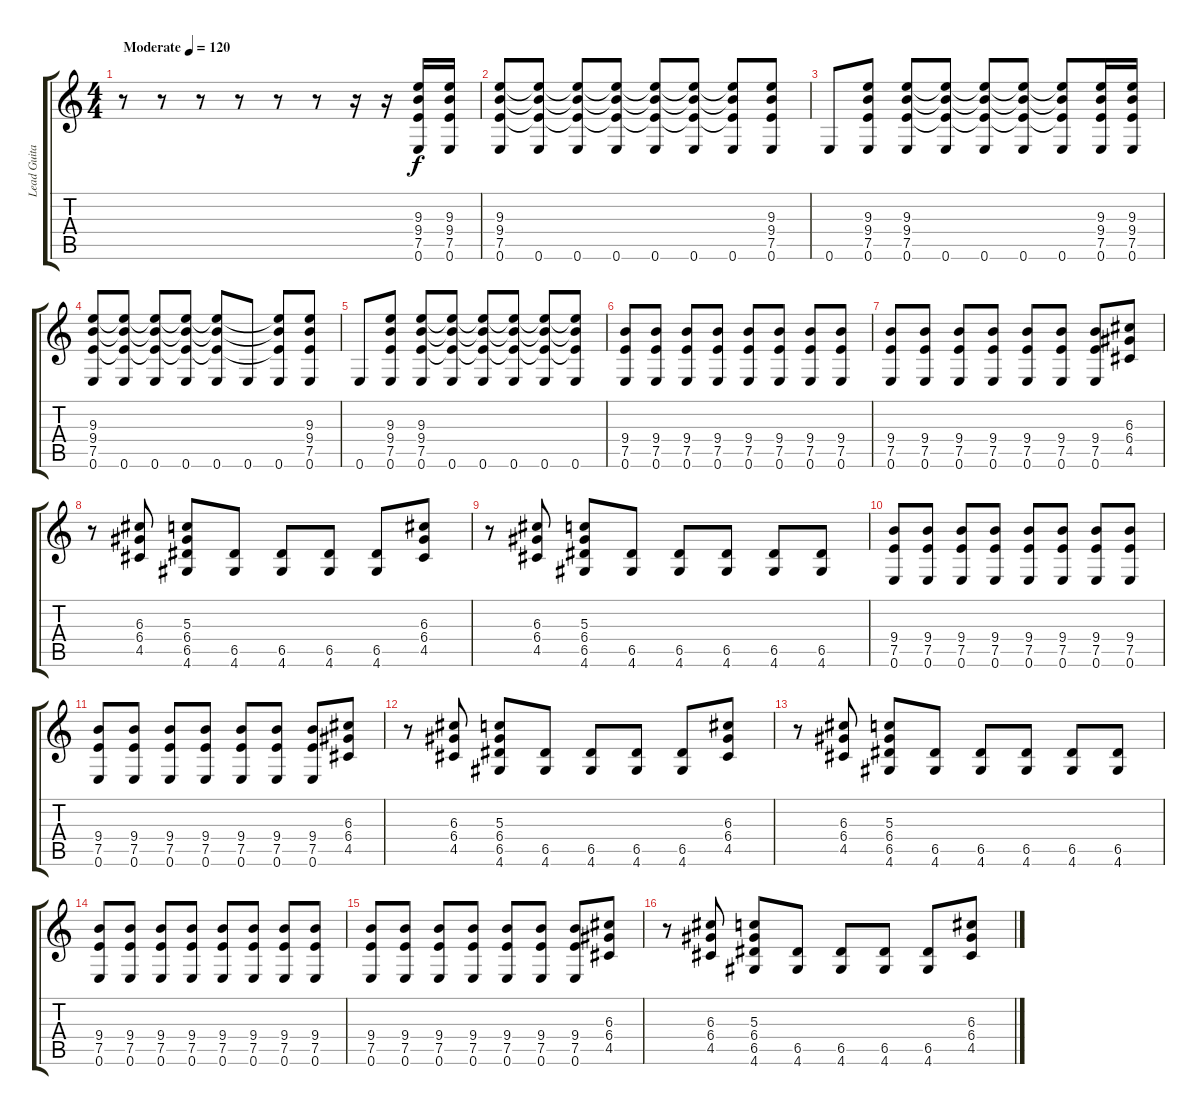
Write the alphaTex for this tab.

\track ("Lead Guitar" "Lead Guita") {instrument acousticguitarsteel}
\staff {score tabs}
\tuning (E4 B3 G3 D3 A2 E2) {hide}
\ts (4 4)
\tempo (120 "Moderate")
\clef g2
\ks c
r.8{dy f instrument acousticguitarsteel} r.8 r.8 r.8 r.8 r.8 r.16 r.16 (9.3 9.4 7.5 0.6).16 (9.3 9.4 7.5 0.6).16 |
(9.3 9.4 7.5 0.6).8 (9.3{t} 9.4{t} 7.5{t} 0.6).8 (9.3{t} 9.4{t} 7.5{t} 0.6).8 (9.3{t} 9.4{t} 7.5{t} 0.6).8 (9.3{t} 9.4{t} 7.5{t} 0.6).8 (9.3{t} 9.4{t} 7.5{t} 0.6).8 (9.3{t} 9.4{t} 7.5{t} 0.6).8 (9.3 9.4 7.5 0.6).8 |
0.6.8 (9.3 9.4 7.5 0.6).8 (9.3 9.4 7.5 0.6).8 (9.3{t} 9.4{t} 7.5{t} 0.6).8 (9.3{t} 9.4{t} 7.5{t} 0.6).8 (9.3{t} 9.4{t} 7.5{t} 0.6).8 (9.3{t} 9.4{t} 7.5{t} 0.6).8 (9.3 9.4 7.5 0.6).16 (9.3 9.4 7.5 0.6).16 |
(9.3 9.4 7.5 0.6).8 (9.3{t} 9.4{t} 7.5{t} 0.6).8 (9.3{t} 9.4{t} 7.5{t} 0.6).8 (9.3{t} 9.4{t} 7.5{t} 0.6).8 (9.3{t} 9.4{t} 7.5{t} 0.6).8 0.6.8 (9.3{t} 9.4{t} 7.5{t} 0.6).8 (9.3 9.4 7.5 0.6).8 |
0.6.8 (9.3 9.4 7.5 0.6).8 (9.3 9.4 7.5 0.6).8 (9.3{t} 9.4{t} 7.5{t} 0.6).8 (9.3{t} 9.4{t} 7.5{t} 0.6).8 (9.3{t} 9.4{t} 7.5{t} 0.6).8 (9.3{t} 9.4{t} 7.5{t} 0.6).8 (9.3{t} 9.4{t} 7.5{t} 0.6).8 |
(9.4 7.5 0.6).8 (9.4 7.5 0.6).8 (9.4 7.5 0.6).8 (9.4 7.5 0.6).8 (9.4 7.5 0.6).8 (9.4 7.5 0.6).8 (9.4 7.5 0.6).8 (9.4 7.5 0.6).8 |
(9.4 7.5 0.6).8 (9.4 7.5 0.6).8 (9.4 7.5 0.6).8 (9.4 7.5 0.6).8 (9.4 7.5 0.6).8 (9.4 7.5 0.6).8 (9.4 7.5 0.6).8 (6.3 6.4 4.5).8 |
r.8 (6.3 6.4 4.5).8 (5.3 6.4 6.5 4.6).8 (6.5 4.6).8 (6.5 4.6).8 (6.5 4.6).8 (6.5 4.6).8 (6.3 6.4 4.5).8 |
r.8 (6.3 6.4 4.5).8 (5.3 6.4 6.5 4.6).8 (6.5 4.6).8 (6.5 4.6).8 (6.5 4.6).8 (6.5 4.6).8 (6.5 4.6).8 |
(9.4 7.5 0.6).8 (9.4 7.5 0.6).8 (9.4 7.5 0.6).8 (9.4 7.5 0.6).8 (9.4 7.5 0.6).8 (9.4 7.5 0.6).8 (9.4 7.5 0.6).8 (9.4 7.5 0.6).8 |
(9.4 7.5 0.6).8 (9.4 7.5 0.6).8 (9.4 7.5 0.6).8 (9.4 7.5 0.6).8 (9.4 7.5 0.6).8 (9.4 7.5 0.6).8 (9.4 7.5 0.6).8 (6.3 6.4 4.5).8 |
r.8 (6.3 6.4 4.5).8 (5.3 6.4 6.5 4.6).8 (6.5 4.6).8 (6.5 4.6).8 (6.5 4.6).8 (6.5 4.6).8 (6.3 6.4 4.5).8 |
r.8 (6.3 6.4 4.5).8 (5.3 6.4 6.5 4.6).8 (6.5 4.6).8 (6.5 4.6).8 (6.5 4.6).8 (6.5 4.6).8 (6.5 4.6).8 |
(9.4 7.5 0.6).8 (9.4 7.5 0.6).8 (9.4 7.5 0.6).8 (9.4 7.5 0.6).8 (9.4 7.5 0.6).8 (9.4 7.5 0.6).8 (9.4 7.5 0.6).8 (9.4 7.5 0.6).8 |
(9.4 7.5 0.6).8 (9.4 7.5 0.6).8 (9.4 7.5 0.6).8 (9.4 7.5 0.6).8 (9.4 7.5 0.6).8 (9.4 7.5 0.6).8 (9.4 7.5 0.6).8 (6.3 6.4 4.5).8 |
r.8 (6.3 6.4 4.5).8 (5.3 6.4 6.5 4.6).8 (6.5 4.6).8 (6.5 4.6).8 (6.5 4.6).8 (6.5 4.6).8 (6.3 6.4 4.5).8
